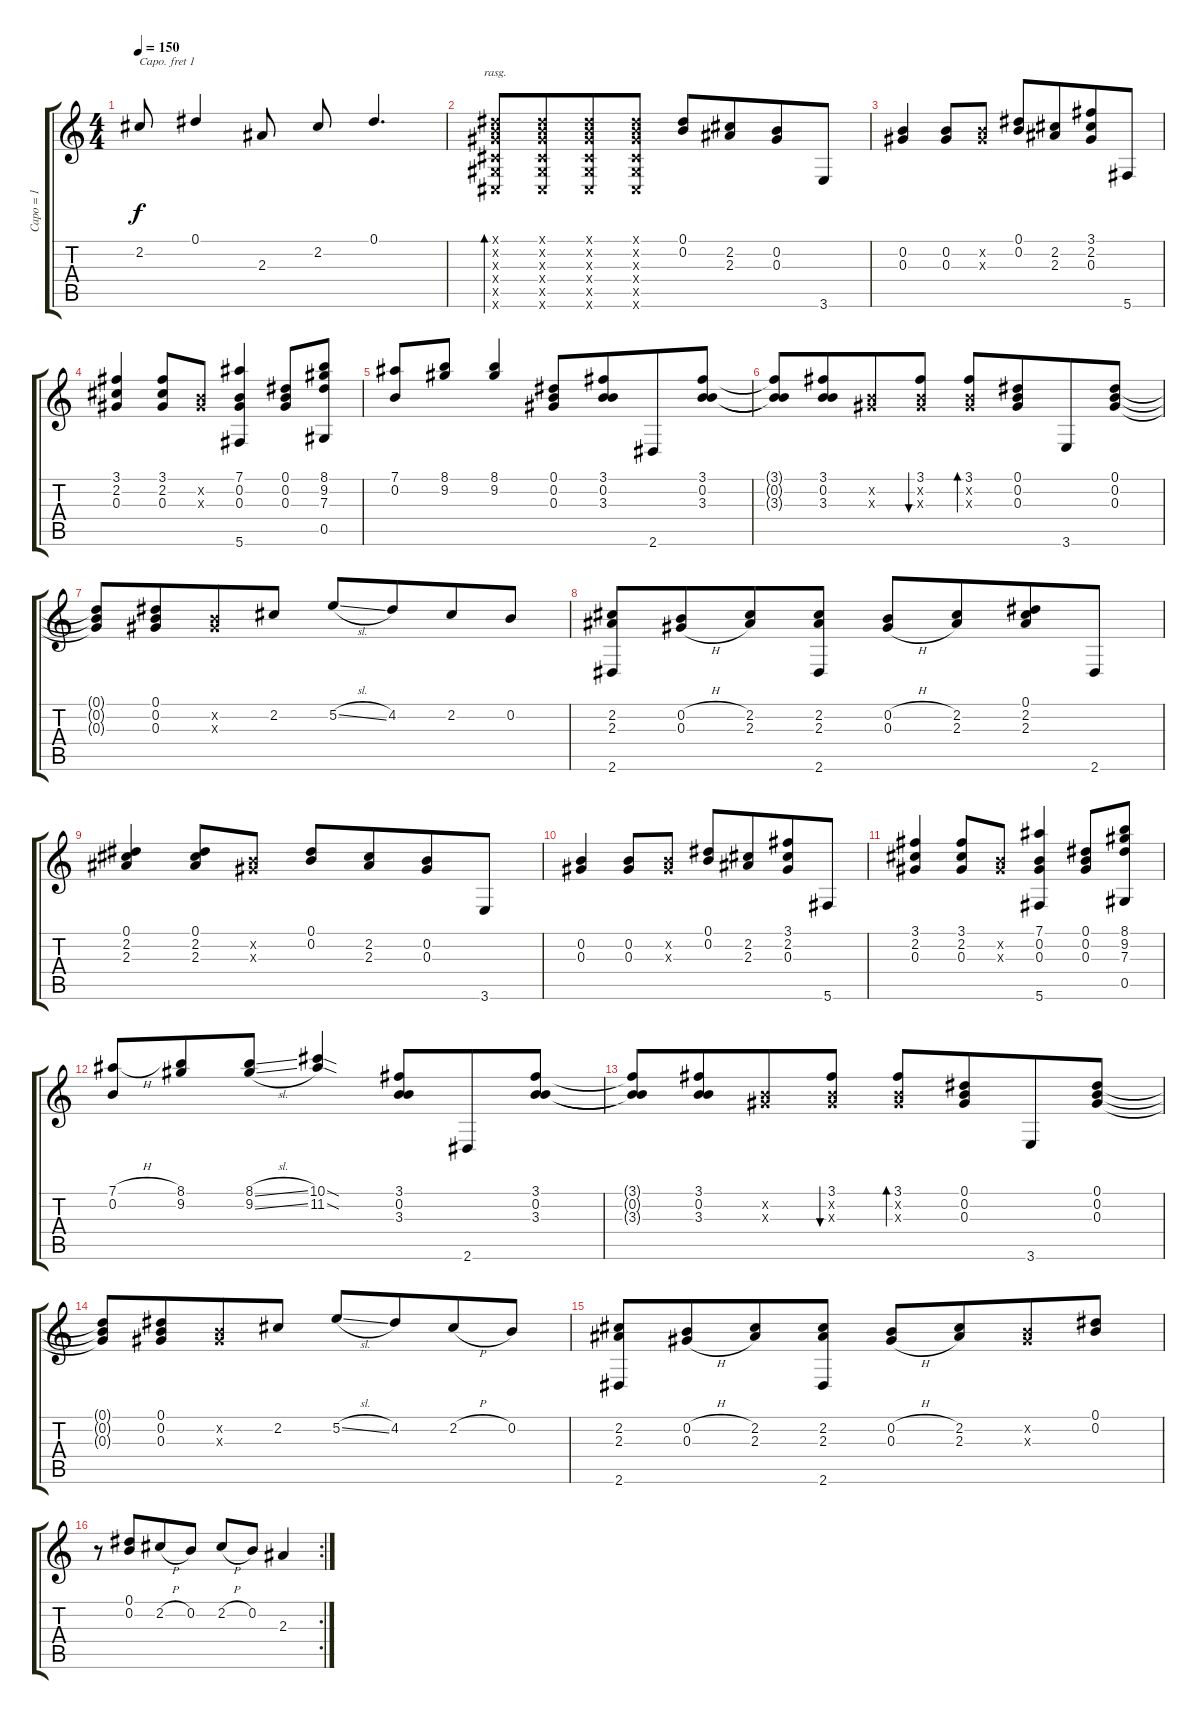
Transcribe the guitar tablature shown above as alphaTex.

\track ("Capo = 1" "Capo = 1") {instrument acousticguitarsteel}
\staff {score tabs}
\capo 1
\tuning (D4 Bb3 G3 C3 G2 C2) {hide}
\ts (4 4)
\tempo 150
\clef g2
\ks c
2.2.8{dy f beam Up} 0.1.4{beam Up} 2.3.8 2.2.8{beam Up} 0.1.4{d beam Up} |
(0.1{x} 0.2{x} 0.3{x} 0.4{x} 0.5{x} 0.6{x}).8{bd 60 rasg ii} (0.1{x} 0.2{x} 0.3{x} 0.4{x} 0.5{x} 0.6{x}).8{beam merge} (0.1{x} 0.2{x} 0.3{x} 0.4{x} 0.5{x} 0.6{x}).8 (0.1{x} 0.2{x} 0.3{x} 0.4{x} 0.5{x} 0.6{x}).8 (0.1 0.2).8{beam Up} (2.2 2.3).8{beam Up beam merge} (0.2 0.3).8 3.6.8 |
(0.2 0.3).4 (0.2 0.3).8 (0.2{x} 0.3{x}).8 (0.1 0.2).8{beam Up} (2.2 2.3).8{beam Up beam merge} (3.1 2.2 0.3).8 5.6.8 |
(3.1 2.2 0.3).4{beam Up} (3.1 2.2 0.3).8{beam Up} (0.2{x} 0.3{x}).8{beam Up} (7.1 0.2 0.3 5.6).4 (0.1 0.2 0.3).8{beam Up} (8.1 9.2 7.3 0.5).8 |
(7.1 0.2).8{beam Up} (8.1 9.2).8{beam Up} (8.1 9.2).4{beam Up} (0.1 0.2 0.3).8{beam Up} (3.1 0.2 3.3).8{beam Up beam merge} 2.6.8 (3.1 0.2 3.3).8 |
(3.1{t} 0.2{t} 3.3{t}).8{beam Up} (3.1 0.2 3.3).8{beam Up beam merge} (0.2{x} 0.3{x}).8{beam Up} (3.1 0.2{x} 0.3{x}).8{bu 120 beam Up} (3.1 0.2{x} 0.3{x}).8{bd 120 beam Up} (0.1 0.2 0.3).8{beam Up beam merge} 3.6.8 (0.1 0.2 0.3).8 |
(0.1{t} 0.2{t} 0.3{t}).8{beam Up} (0.1 0.2 0.3).8{beam Up beam merge} (0.2{x} 0.3{x}).8{beam Up} 2.2.8{beam Up} 5.2{sl}.8{beam Up} 4.2.8{beam Up beam merge} 2.2.8{beam Up} 0.2.8{beam Up} |
(2.2 2.3 2.6).8 (0.2{h} 0.3{h}).8{beam merge} (2.2 2.3).8 (2.2 2.3 2.6).8 (0.2{h} 0.3{h}).8 (2.2 2.3).8{beam merge} (0.1 2.2 2.3).8 2.6.8 |
(0.1 2.2 2.3).4{beam Up} (0.1 2.2 2.3).8{beam Up} (0.2{x} 0.3{x}).8{beam Up} (0.1 0.2).8{beam Up} (2.2 2.3).8{beam Up beam merge} (0.2 0.3).8 3.6.8 |
(0.2 0.3).4 (0.2 0.3).8 (0.2{x} 0.3{x}).8 (0.1 0.2).8 (2.2 2.3).8{beam merge} (3.1 2.2 0.3).8 5.6.8 |
(3.1 2.2 0.3).4{beam Up} (3.1 2.2 0.3).8{beam Up} (0.2{x} 0.3{x}).8{beam Up} (7.1 0.2 0.3 5.6).4 (0.1 0.2 0.3).8 (8.1 9.2 7.3 0.5).8 |
(7.1{h} 0.2).8{beam Up} (8.1 9.2).8{beam Up beam merge} (8.1{sl} 9.2{sl}).8{beam Up} (10.1{sod} 11.2{sod}).4{beam Up} (3.1 0.2 3.3).8{beam merge} 2.6.8 (3.1 0.2 3.3).8 |
(3.1{t} 0.2{t} 3.3{t}).8{beam Up} (3.1 0.2 3.3).8{beam Up beam merge} (0.2{x} 0.3{x}).8{beam Up} (3.1 0.2{x} 0.3{x}).8{bu 120 beam Up} (3.1 0.2{x} 0.3{x}).8{bd 120 beam Up} (0.1 0.2 0.3).8{beam Up beam merge} 3.6.8 (0.1 0.2 0.3).8 |
(0.1{t} 0.2{t} 0.3{t}).8{beam Up} (0.1 0.2 0.3).8{beam Up beam merge} (0.2{x} 0.3{x}).8{beam Up} 2.2.8{beam Up} 5.2{sl}.8{beam Up} 4.2.8{beam Up beam merge} 2.2{h}.8{beam Up} 0.2.8{beam Up} |
(2.2 2.3 2.6).8 (0.2{h} 0.3{h}).8{beam merge} (2.2 2.3).8 (2.2 2.3 2.6).8 (0.2{h} 0.3{h}).8{beam Up} (2.2 2.3).8{beam Up beam merge} (0.2{x} 0.3{x}).8{beam Up} (0.1 0.2).8{beam Up} |
\rc 2
r.8{beam Up} (0.1 0.2).8{beam Up beam merge} 2.2{h}.8{beam Up} 0.2.8{beam Up} 2.2{h}.8{beam Up} 0.2.8{beam Up} 2.3.4
